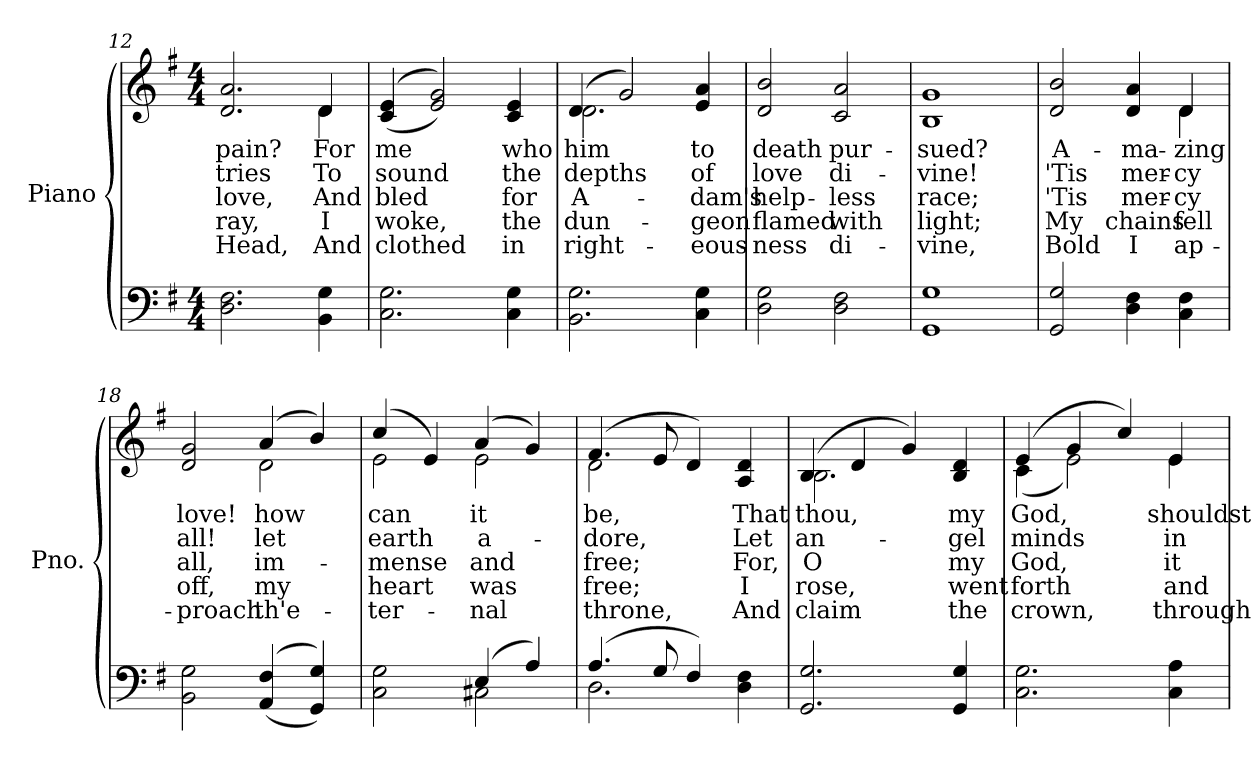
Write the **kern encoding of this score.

**kern	**kern	**text	**text	**text	**text	**text
*part2	*part1	*part1	*part1	*part1	*part1	*part1
*staff2	*staff1	*staff1	*staff1	*staff1	*staff1	*staff1
*I"Piano	*I"Piano	*	*	*	*	*
*I'Pno.	*I'Pno.	*	*	*	*	*
*clefF4	*clefG2	*	*	*	*	*
*k[f#]	*k[f#]	*	*	*	*	*
*G:	*G:	*	*	*	*	*
*M4/4	*M4/4	*	*	*	*	*
=12	=12	=12	=12	=12	=12	=12
!	!	!LO:LY:b:color=#000000	!LO:LY:b:color=#000000	!LO:LY:b:color=#000000	!LO:LY:b:color=#000000	!LO:LY:b:color=#000000
*	*^	*	*	*	*	*
2.Di\ 2.F#i	2.di/ 2.ai	2.ryy	pain?	tries	love,	ray,	Head,
!	!	!	!LO:LY:b:color=#000000	!LO:LY:b:color=#000000	!LO:LY:b:color=#000000	!LO:LY:b:color=#000000	!LO:LY:b:color=#000000
4BBi\ 4Gi	4di/	4di\	For	To	And	I	And
*	*v	*v	*	*	*	*	*
=13	=13	=13	=13	=13	=13	=13
*	*^	*	*	*	*	*
!	!	!	!LO:LY:b:color=#000000	!LO:LY:b:color=#000000	!LO:LY:b:color=#000000	!LO:LY:b:color=#000000	!LO:LY:b:color=#000000
*	*v	*v	*	*	*	*	*
2.Ci\ 2.Gi	((4ci/ 4ei	me	sound	bled	woke,	clothed
.	2ei/ 2gi))	.	.	.	.	.
!	!	!LO:LY:b:color=#000000	!LO:LY:b:color=#000000	!LO:LY:b:color=#000000	!LO:LY:b:color=#000000	!LO:LY:b:color=#000000
4Ci\ 4Gi	4ci/ 4ei	who	the	for	the	in
!!LO:LB:g=z
=14	=14	=14	=14	=14	=14	=14
!	!	!LO:LY:b:color=#000000	!LO:LY:b:color=#000000	!LO:LY:b:color=#000000	!LO:LY:b:color=#000000	!LO:LY:b:color=#000000
*	*^	*	*	*	*	*
2.BBi\ 2.Gi	(4di/	2.di\	him	depths	A-	-dun-	-right-
.	2gi/)	.	.	.	.	.	.
!	!	!	!LO:LY:b:color=#000000	!LO:LY:b:color=#000000	!LO:LY:b:color=#000000	!LO:LY:b:color=#000000	!LO:LY:b:color=#000000
4Ci\ 4Gi	4ei/ 4ai	4ryy	to	of	-dam's	geon	eous-
*	*v	*v	*	*	*	*	*
=15	=15	=15	=15	=15	=15	=15
*	*^	*	*	*	*	*
!	!	!	!LO:LY:b:color=#000000	!LO:LY:b:color=#000000	!LO:LY:b:color=#000000	!LO:LY:b:color=#000000	!LO:LY:b:color=#000000
*	*v	*v	*	*	*	*	*
2Di\ 2Gi	2di/ 2bi	death	love	-help-	-flamed	ness
!	!	!LO:LY:b:color=#000000	!LO:LY:b:color=#000000	!LO:LY:b:color=#000000	!LO:LY:b:color=#000000	!LO:LY:b:color=#000000
2Di\ 2F#i	2ci/ 2ai	pur-	di-	less	with	di-
=16	=16	=16	=16	=16	=16	=16
!	!	!LO:LY:b:color=#000000	!LO:LY:b:color=#000000	!LO:LY:b:color=#000000	!LO:LY:b:color=#000000	!LO:LY:b:color=#000000
1GGi 1Gi	1Bi 1gi	-sued?	-vine!	-race;	light;	vine,
=17	=17	=17	=17	=17	=17	=17
!	!	!LO:LY:b:color=#000000	!LO:LY:b:color=#000000	!LO:LY:b:color=#000000	!LO:LY:b:color=#000000	!LO:LY:b:color=#000000
*	*^	*	*	*	*	*
2GGi/ 2Gi	2di/ 2bi	2.ryy	A-	'Tis	'Tis	My	Bold
!	!	!	!LO:LY:b:color=#000000	!LO:LY:b:color=#000000	!LO:LY:b:color=#000000	!LO:LY:b:color=#000000	!LO:LY:b:color=#000000
4Di\ 4F#i	4di/ 4ai	.	-ma-	mer-	mer-	-chains	I
!	!	!	!LO:LY:b:color=#000000	!LO:LY:b:color=#000000	!LO:LY:b:color=#000000	!LO:LY:b:color=#000000	!LO:LY:b:color=#000000
4Ci\ 4F#i	4di/	4di\	-zing	-cy	cy	fell	ap-
=18	=18	=18	=18	=18	=18	=18	=18
!	!	!	!LO:LY:b:color=#000000	!LO:LY:b:color=#000000	!LO:LY:b:color=#000000	!LO:LY:b:color=#000000	!LO:LY:b:color=#000000
2BBi\ 2Gi	2di/ 2gi	2ryy	love!	all!	-all,	off,	proach
!	!	!	!LO:LY:b:color=#000000	!LO:LY:b:color=#000000	!LO:LY:b:color=#000000	!LO:LY:b:color=#000000	!LO:LY:b:color=#000000
((4AAi/ 4F#i	(4ai/	2di\	how	let	im-	-my	th'e-
4GGi/ 4Gi))	4bi/)	.	.	.	.	.	.
!!LO:LB:g=z	!!
=19	=19	=19	=19	=19	=19	=19	=19
*^	*	*	*	*	*	*	*
!	!	!	!	!LO:LY:b:color=#000000	!LO:LY:b:color=#000000	!LO:LY:b:color=#000000	!LO:LY:b:color=#000000	!LO:LY:b:color=#000000
2Ci\ 2Gi	2ryy	(4cci/	2ei\	can	earth	-mense	heart	ter-
.	.	4ei/)	.	.	.	.	.	.
!	!	!	!	!LO:LY:b:color=#000000	!LO:LY:b:color=#000000	!LO:LY:b:color=#000000	!LO:LY:b:color=#000000	!LO:LY:b:color=#000000
(4Ei/	2C#Xi\	(4ai/	2ei\	it	a-	-and	was	nal
4Ai/)	.	4gi/)	.	.	.	.	.	.
=20	=20	=20	=20	=20	=20	=20	=20	=20
!	!	!	!	!LO:LY:b:color=#000000	!LO:LY:b:color=#000000	!LO:LY:b:color=#000000	!LO:LY:b:color=#000000	!LO:LY:b:color=#000000
(4.Ai/	2.Di\	(4.f#i/	2di\	be,	-dore,	free;	free;	throne,
8Gi/	.	8ei/	.	.	.	.	.	.
4F#i/)	.	4di/)	2ryy	.	.	.	.	.
!	!	!	!	!LO:LY:b:color=#000000	!LO:LY:b:color=#000000	!LO:LY:b:color=#000000	!LO:LY:b:color=#000000	!LO:LY:b:color=#000000
4Di\ 4F#i	4ryy	4Ai/ 4di	.	That	Let	For,	I	And
*v	*v	*	*	*	*	*	*	*
=21	=21	=21	=21	=21	=21	=21	=21
*^	*	*	*	*	*	*	*
!	!	!	!	!LO:LY:b:color=#000000	!LO:LY:b:color=#000000	!LO:LY:b:color=#000000	!LO:LY:b:color=#000000	!LO:LY:b:color=#000000
*v	*v	*	*	*	*	*	*	*
2.GGi/ 2.Gi	(4Bi/	2.Bi\	thou,	an-	O	rose,	claim
.	4di/	.	.	.	.	.	.
.	4gi/)	.	.	.	.	.	.
!	!	!	!LO:LY:b:color=#000000	!LO:LY:b:color=#000000	!LO:LY:b:color=#000000	!LO:LY:b:color=#000000	!LO:LY:b:color=#000000
4GGi/ 4Gi	4Bi/ 4di	4ryy	my	-gel	my	went	the
=22	=22	=22	=22	=22	=22	=22	=22
!	!	!	!LO:LY:b:color=#000000	!LO:LY:b:color=#000000	!LO:LY:b:color=#000000	!LO:LY:b:color=#000000	!LO:LY:b:color=#000000
2.Ci\ 2.Gi	(4ei/	(4ci\	God,	minds	God,	forth	crown,
.	4gi/	2ei\)	.	.	.	.	.
.	4cci/)	.	.	.	.	.	.
!	!	!	!LO:LY:b:color=#000000	!LO:LY:b:color=#000000	!LO:LY:b:color=#000000	!LO:LY:b:color=#000000	!LO:LY:b:color=#000000
4Ci\ 4Ai	4ei/	4ei\	shouldst	in-	it	and	through
*	*v	*v	*	*	*	*	*
=	=	=	=	=	=	=
*-	*-	*-	*-	*-	*-	*-
